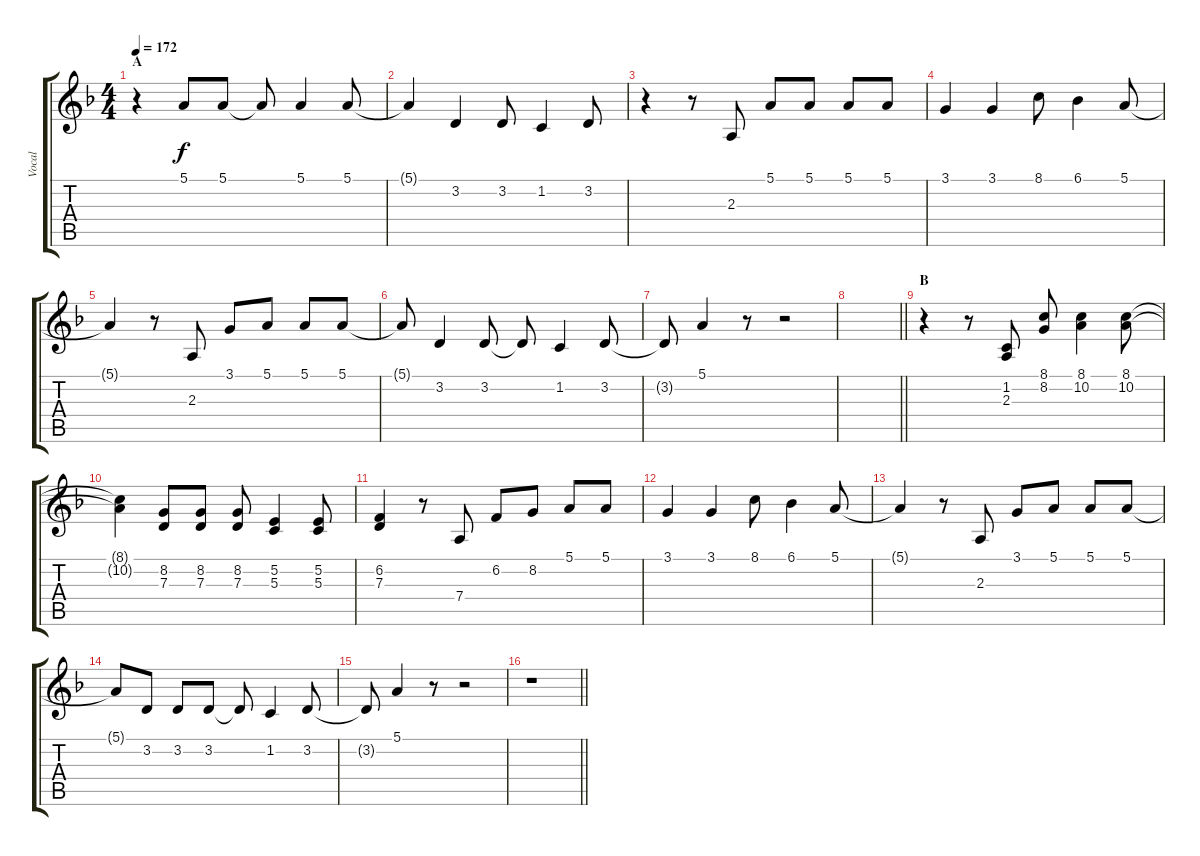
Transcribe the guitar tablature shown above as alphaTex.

\track ("Vocal" "Vocal") {instrument cello}
\staff {score tabs}
\tuning (E4 B3 G3 D3 A2 E2) {hide}
\ts (4 4)
\section ("" "A")
\tempo 172
\clef g2
\ks f
r.4{dy f} 5.1.8 5.1.8 5.1{t}.8 5.1.4 5.1.8 |
5.1{t}.4 3.2.4 3.2.8 1.2.4 3.2.8 |
r.4 r.8 2.3.8 5.1.8 5.1.8 5.1.8 5.1.8 |
3.1.4 3.1.4 8.1.8 6.1.4 5.1.8 |
5.1{t}.4 r.8 2.3.8 3.1.8 5.1.8 5.1.8 5.1.8 |
5.1{t}.8 3.2.4 3.2.8 3.2{t}.8 1.2.4 3.2.8 |
3.2{t}.8 5.1.4 r.8 r.2 |
\barLineRight lightlight
|
\section ("" "B")
r.4 r.8 (1.2 2.3).8 (8.1 8.2).8 (8.1 10.2).4 (8.1 10.2).8 |
(8.1{t} 10.2{t}).4 (8.2 7.3).8 (8.2 7.3).8 (8.2 7.3).8 (5.2 5.3).4 (5.2 5.3).8 |
(6.2 7.3).4 r.8 7.4.8 6.2.8 8.2.8 5.1.8 5.1.8 |
3.1.4 3.1.4 8.1.8 6.1.4 5.1.8 |
5.1{t}.4 r.8 2.3.8 3.1.8 5.1.8 5.1.8 5.1.8 |
5.1{t}.8 3.2.8 3.2.8 3.2.8 3.2{t}.8 1.2.4 3.2.8 |
3.2{t}.8 5.1.4 r.8 r.2 |
\barLineRight lightlight
r.1
